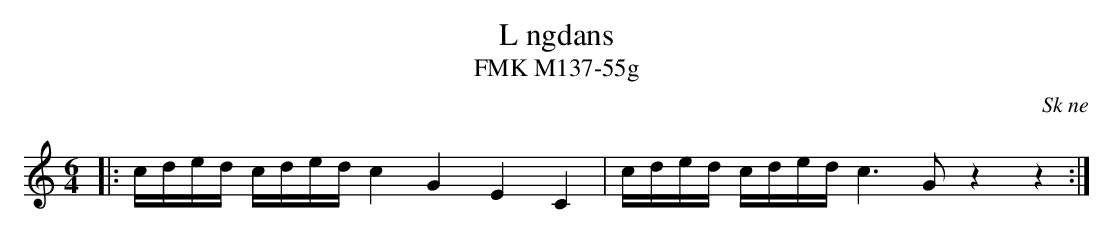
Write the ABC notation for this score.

X:1
T:L ngdans
T:FMK M137-55g
O:Sk ne
M:6/4
L:1/16
K:C
|: cded cded c4 G4 E4 C4 |cded cded c4>G4 z4 z4 :|
